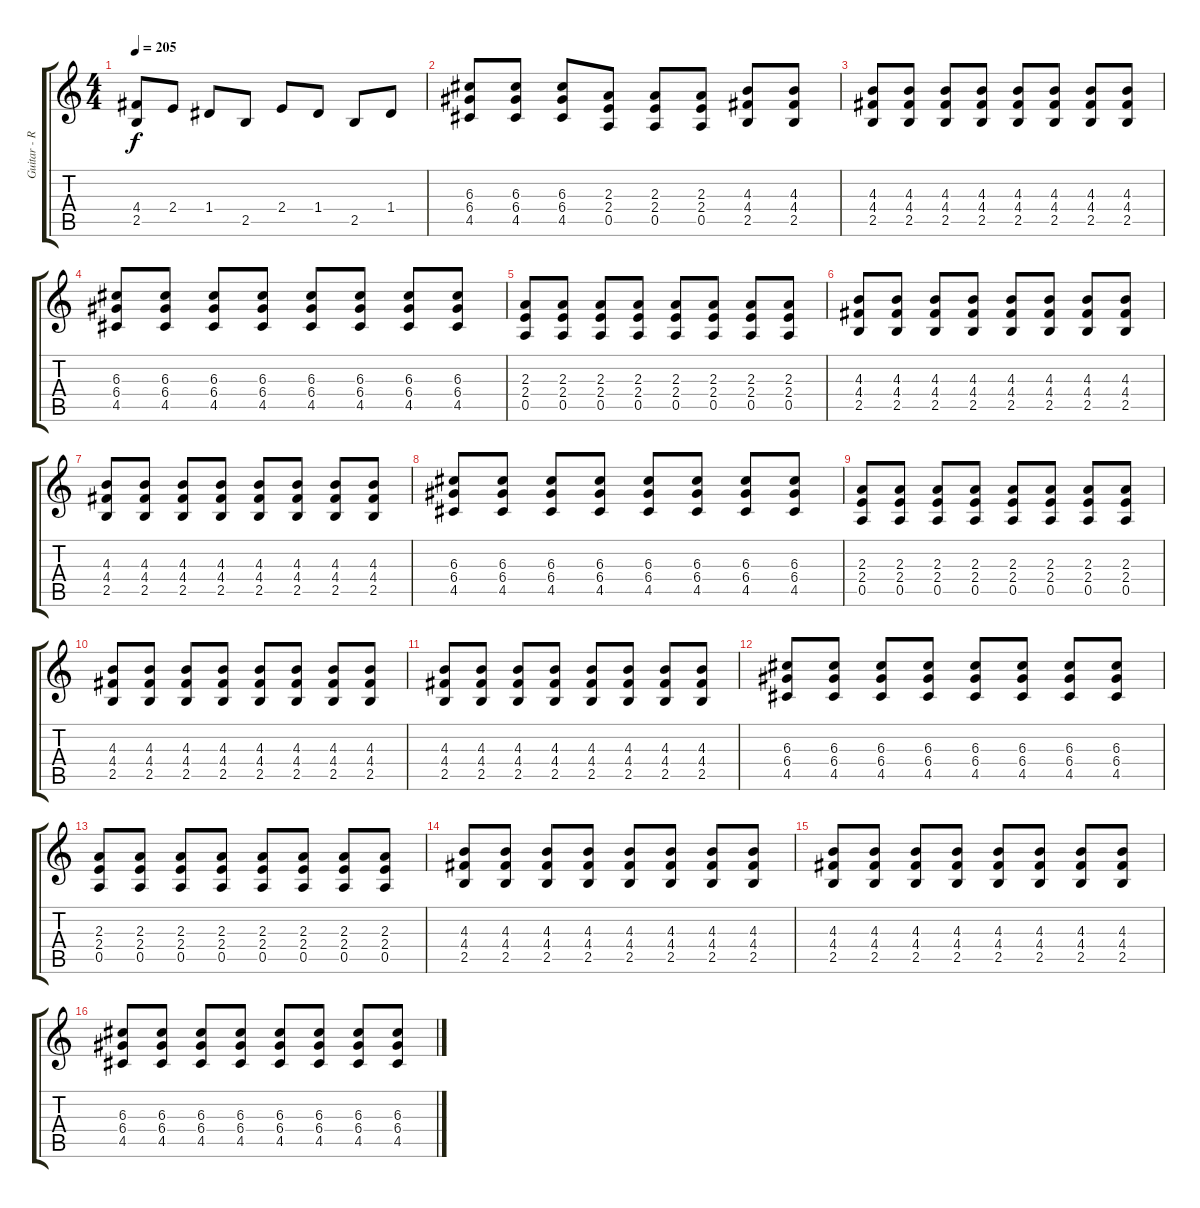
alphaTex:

\track ("Guitar - Rythem" "Guitar - R") {instrument distortionguitar}
\staff {score tabs}
\tuning (E4 B3 G3 D3 A2 E2) {hide}
\ts (4 4)
\tempo 205
\clef g2
\ks c
(4.4{t} 2.5{t}).8{dy f} 2.4.8 1.4.8 2.5.8 2.4.8 1.4.8 2.5.8 1.4.8 |
(6.3 6.4 4.5).8 (6.3 6.4 4.5).8 (6.3 6.4 4.5).8 (2.3 2.4 0.5).8 (2.3 2.4 0.5).8 (2.3 2.4 0.5).8 (4.3 4.4 2.5).8 (4.3 4.4 2.5).8 |
(4.3 4.4 2.5).8 (4.3 4.4 2.5).8 (4.3 4.4 2.5).8 (4.3 4.4 2.5).8 (4.3 4.4 2.5).8 (4.3 4.4 2.5).8 (4.3 4.4 2.5).8 (4.3 4.4 2.5).8 |
(6.3 6.4 4.5).8 (6.3 6.4 4.5).8 (6.3 6.4 4.5).8 (6.3 6.4 4.5).8 (6.3 6.4 4.5).8 (6.3 6.4 4.5).8 (6.3 6.4 4.5).8 (6.3 6.4 4.5).8 |
(2.3 2.4 0.5).8 (2.3 2.4 0.5).8 (2.3 2.4 0.5).8 (2.3 2.4 0.5).8 (2.3 2.4 0.5).8 (2.3 2.4 0.5).8 (2.3 2.4 0.5).8 (2.3 2.4 0.5).8 |
(4.3 4.4 2.5).8 (4.3 4.4 2.5).8 (4.3 4.4 2.5).8 (4.3 4.4 2.5).8 (4.3 4.4 2.5).8 (4.3 4.4 2.5).8 (4.3 4.4 2.5).8 (4.3 4.4 2.5).8 |
(4.3 4.4 2.5).8 (4.3 4.4 2.5).8 (4.3 4.4 2.5).8 (4.3 4.4 2.5).8 (4.3 4.4 2.5).8 (4.3 4.4 2.5).8 (4.3 4.4 2.5).8 (4.3 4.4 2.5).8 |
(6.3 6.4 4.5).8 (6.3 6.4 4.5).8 (6.3 6.4 4.5).8 (6.3 6.4 4.5).8 (6.3 6.4 4.5).8 (6.3 6.4 4.5).8 (6.3 6.4 4.5).8 (6.3 6.4 4.5).8 |
(2.3 2.4 0.5).8 (2.3 2.4 0.5).8 (2.3 2.4 0.5).8 (2.3 2.4 0.5).8 (2.3 2.4 0.5).8 (2.3 2.4 0.5).8 (2.3 2.4 0.5).8 (2.3 2.4 0.5).8 |
(4.3 4.4 2.5).8 (4.3 4.4 2.5).8 (4.3 4.4 2.5).8 (4.3 4.4 2.5).8 (4.3 4.4 2.5).8 (4.3 4.4 2.5).8 (4.3 4.4 2.5).8 (4.3 4.4 2.5).8 |
(4.3 4.4 2.5).8 (4.3 4.4 2.5).8 (4.3 4.4 2.5).8 (4.3 4.4 2.5).8 (4.3 4.4 2.5).8 (4.3 4.4 2.5).8 (4.3 4.4 2.5).8 (4.3 4.4 2.5).8 |
(6.3 6.4 4.5).8 (6.3 6.4 4.5).8 (6.3 6.4 4.5).8 (6.3 6.4 4.5).8 (6.3 6.4 4.5).8 (6.3 6.4 4.5).8 (6.3 6.4 4.5).8 (6.3 6.4 4.5).8 |
(2.3 2.4 0.5).8 (2.3 2.4 0.5).8 (2.3 2.4 0.5).8 (2.3 2.4 0.5).8 (2.3 2.4 0.5).8 (2.3 2.4 0.5).8 (2.3 2.4 0.5).8 (2.3 2.4 0.5).8 |
(4.3 4.4 2.5).8 (4.3 4.4 2.5).8 (4.3 4.4 2.5).8 (4.3 4.4 2.5).8 (4.3 4.4 2.5).8 (4.3 4.4 2.5).8 (4.3 4.4 2.5).8 (4.3 4.4 2.5).8 |
(4.3 4.4 2.5).8 (4.3 4.4 2.5).8 (4.3 4.4 2.5).8 (4.3 4.4 2.5).8 (4.3 4.4 2.5).8 (4.3 4.4 2.5).8 (4.3 4.4 2.5).8 (4.3 4.4 2.5).8 |
(6.3 6.4 4.5).8 (6.3 6.4 4.5).8 (6.3 6.4 4.5).8 (6.3 6.4 4.5).8 (6.3 6.4 4.5).8 (6.3 6.4 4.5).8 (6.3 6.4 4.5).8 (6.3 6.4 4.5).8
